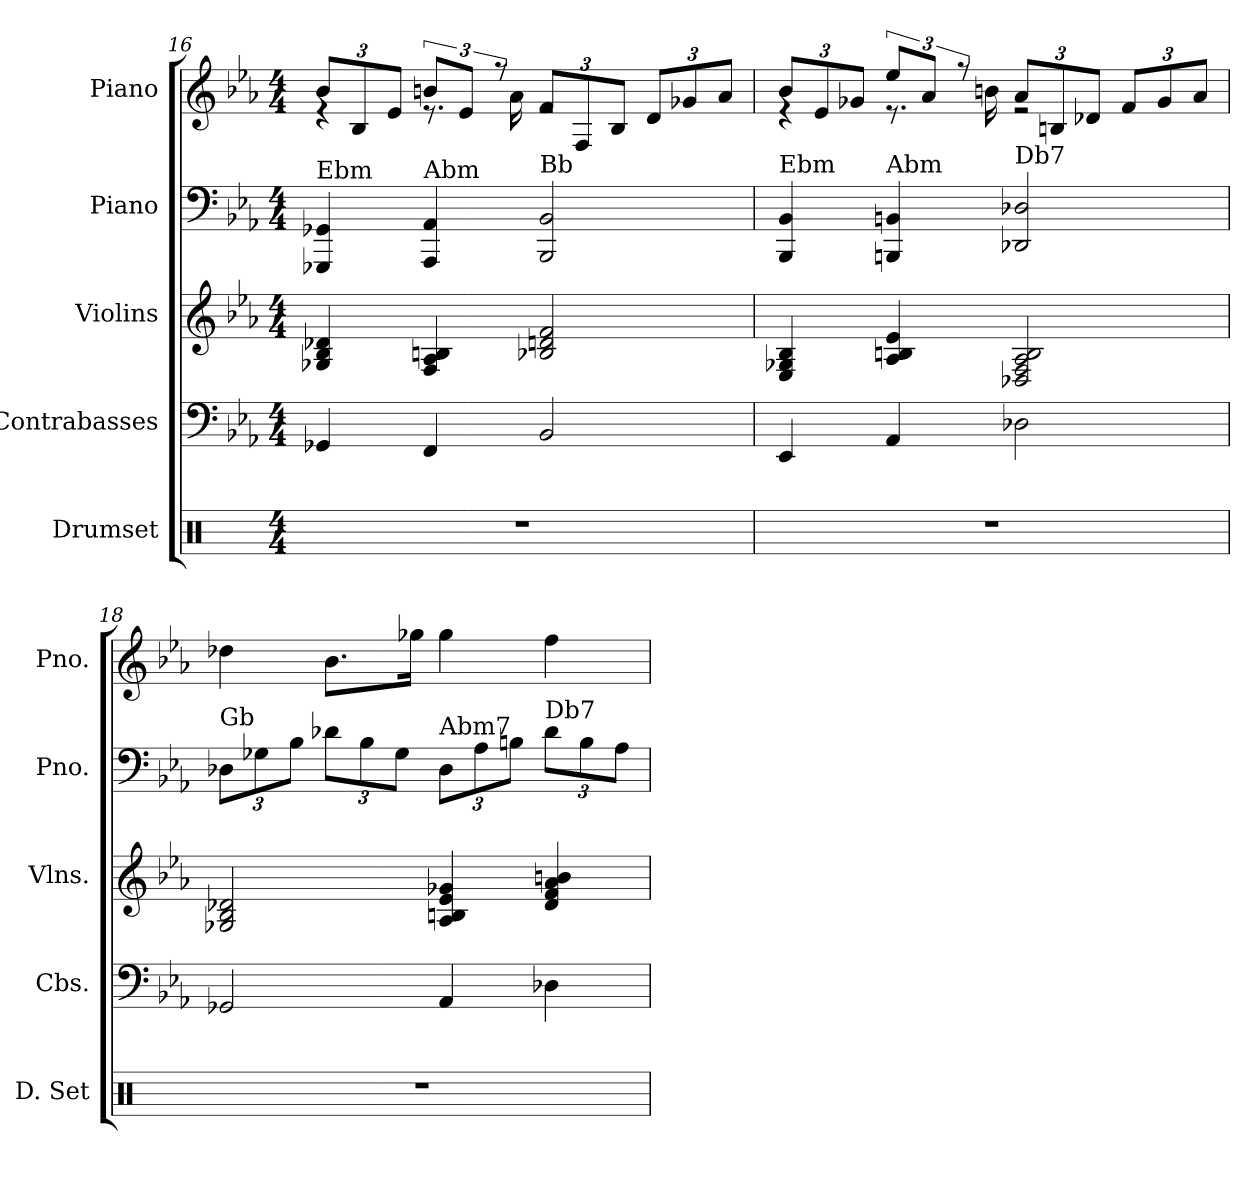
**kern	**kern	**kern	**kern	**kern
*part5	*part4	*part3	*part2	*part1
*staff5	*staff4	*staff3	*staff2	*staff1
*I"Drumset	*I"Contrabasses	*I"Violins	*I"Piano	*I"Piano
*I'D. Set	*I'Cbs.	*I'Vlns.	*I'Pno.	*I'Pno.
!!LO:PB:g=z
*clefX	*clefF4	*clefG2	*clefF4	*clefG2
*	*ITrd7c12	*	*	*
*k[]	*k[b-e-a-]	*k[b-e-a-]	*k[b-e-a-]	*k[b-e-a-]
*M4/4	*M4/4	*M4/4	*M4/4	*M4/4
*	*	*	*	*Xbrackettup
=16	=16	=16	=16	=16
*	*	*	*	*^
!	!	!	!LO:TX:a:t=Ebm	!	!
1r	4GGG-X/	4G-X/ 4B-/ 4d-X/	4GGG-X/ 4GG-X/	12b-/L	4re
.	.	.	.	12B-/	.
.	.	.	.	12e-/J	.
*	*	*	*	*brackettup	*
!	!	!	!LO:TX:a:t=Abm	!	!
.	4FFF/	4F/ 4A-/ 4Bn/	4AAA-/ 4AA-/	12bn/L	8.re
.	.	.	.	12e-/J	.
.	.	.	.	12r	.
.	.	.	.	.	16a-\
*	*	*	*	*Xbrackettup	*
!	!	!	!LO:TX:a:t=Bb	!	!
.	2BBB-/	2B-X/ 2dn/ 2f/	2BBB-/ 2BB-/	12f/L	2re
.	.	.	.	12F/	.
.	.	.	.	12B-/J	.
.	.	.	.	12d/L	.
.	.	.	.	12g-X/	.
.	.	.	.	12a-/J	.
=17	=17	=17	=17	=17	=17
!	!	!	!LO:TX:a:t=Ebm	!	!
1r	4EEE-/	4E-/ 4G-X/ 4B-/	4BBB-/ 4BB-/	12b-/L	4re
.	.	.	.	12e-/	.
.	.	.	.	12g-X/J	.
*	*	*	*	*brackettup	*
!	!	!	!LO:TX:a:t=Abm	!	!
.	4AAA-/	4A-/ 4Bn/ 4e-/	4BBBn/ 4BBn/	12ee-/L	8.re
.	.	.	.	12a-/J	.
.	.	.	.	12r	.
.	.	.	.	.	16bn\
*	*	*	*	*Xbrackettup	*
!	!	!	!LO:TX:a:t=Db7	!	!
.	2DD-X\	2D-X/ 2F/ 2A-/ 2B/	2DD-X/ 2D-X/	12a-/L	2re
.	.	.	.	12Bn/	.
.	.	.	.	12d-X/J	.
.	.	.	.	12f/L	.
.	.	.	.	12g-/	.
.	.	.	.	12a-/J	.
*	*	*	*	*v	*v
!!LO:LB:g=z
=18	=18	=18	=18	=18
*	*	*	*Xbrackettup	*
!	!	!	!LO:TX:a:t=Gb	!
1r	2GGG-X/	2G-X/ 2B-/ 2d-X/	12D-X\L	4dd-X\
.	.	.	12G-X\	.
.	.	.	12B-\J	.
.	.	.	12d-X\L	8.b-\L
.	.	.	12B-\	.
.	.	.	12G-\J	.
.	.	.	.	16gg-X\Jk
!	!	!	!LO:TX:a:t=Abm7	!
.	4AAA-/	4A-/ 4Bn/ 4e-/ 4g-X/	12D-\L	4gg-\
.	.	.	12A-\	.
.	.	.	12Bn\J	.
!	!	!	!LO:TX:a:t=Db7	!
.	4DD-X\	4d-/ 4f/ 4a-/ 4bn/	12d-\L	4ff\
.	.	.	12B\	.
.	.	.	12A-\J	.
=	=	=	=	=
*-	*-	*-	*-	*-
